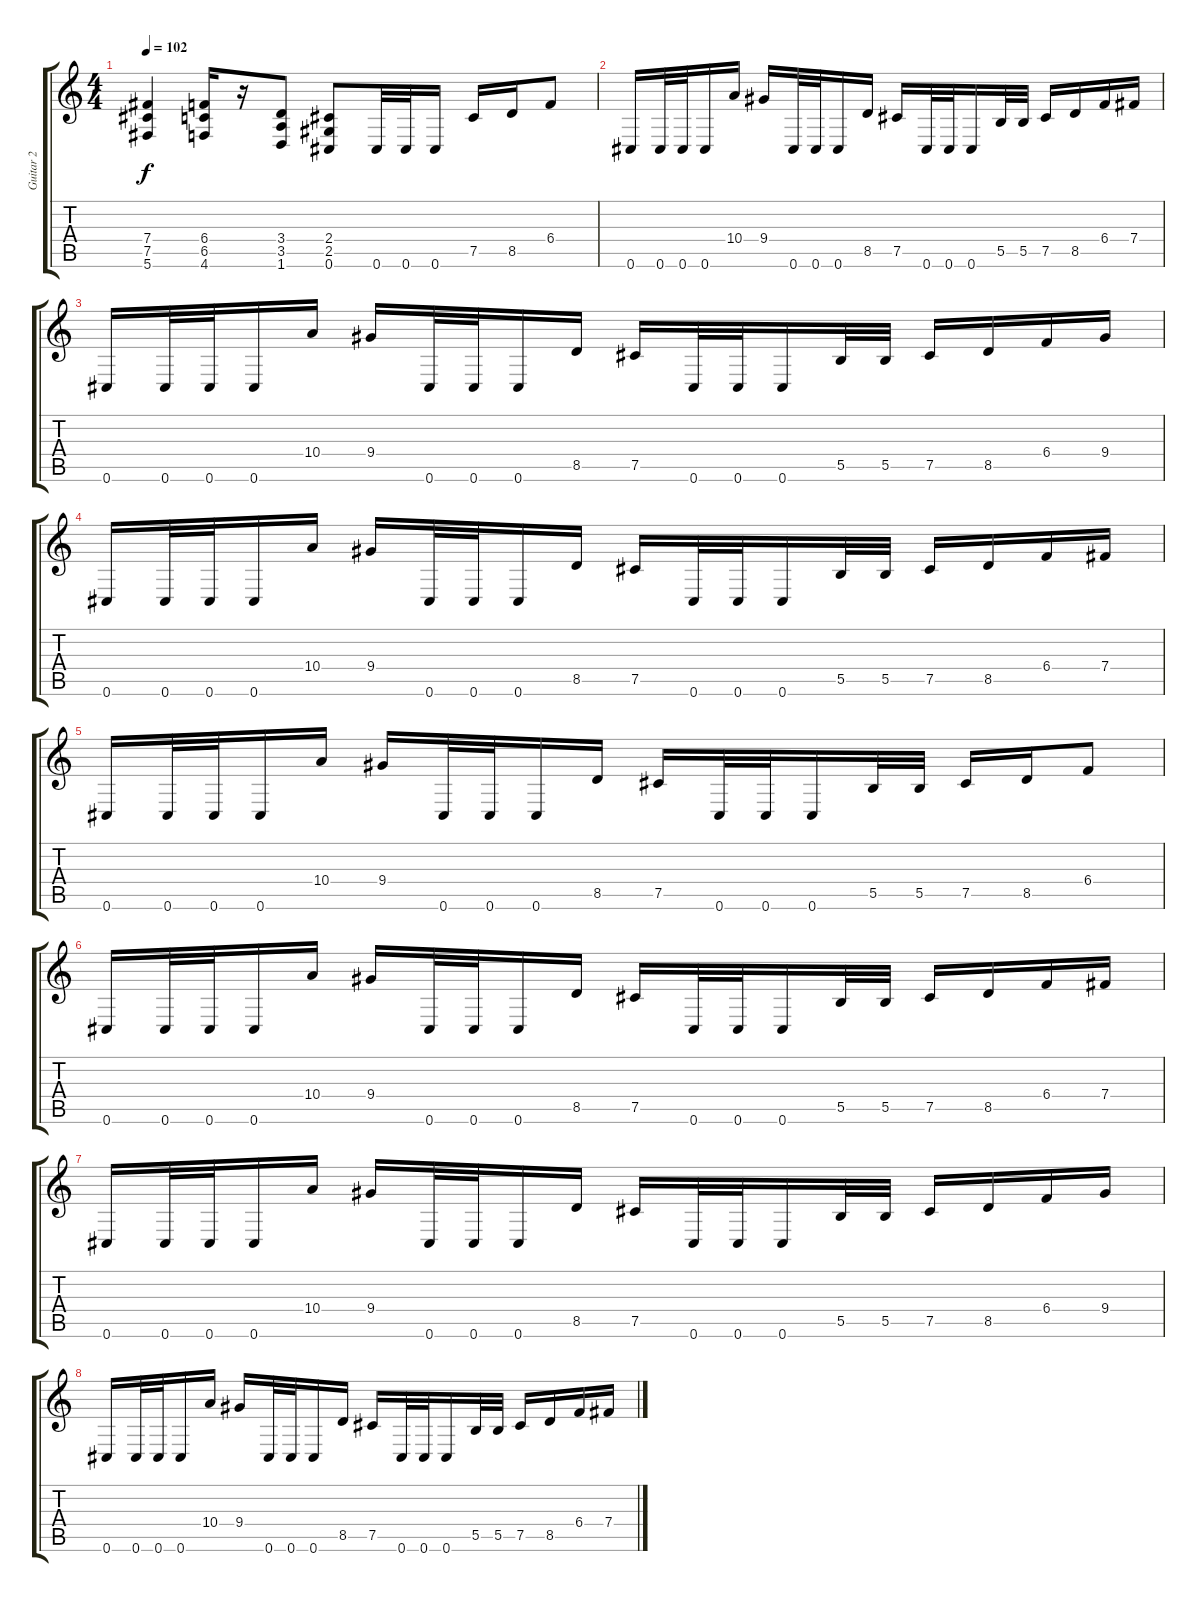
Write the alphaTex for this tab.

\track ("Guitar 2" "Guitar 2") {instrument distortionguitar}
\staff {score tabs}
\tuning (Db4 Ab3 E3 B2 Gb2 Db2) {hide}
\ts (4 4)
\tempo 102
\clef g2
\ks c
(7.4 7.5 5.6).4{dy f} (6.4 6.5 4.6).16 r.16 (3.4 3.5 1.6).8 (2.4 2.5 0.6).8 0.6.32 0.6.32 0.6.16 7.5.16 8.5.16 6.4.8 |
\section ("" "")
0.6.16 0.6.32 0.6.32 0.6.16 10.4.16 9.4.16 0.6.32 0.6.32 0.6.16 8.5.16 7.5.16 0.6.32 0.6.32 0.6.16 5.5.32 5.5.32 7.5.16 8.5.16 6.4.16 7.4.16 |
0.6.16 0.6.32 0.6.32 0.6.16 10.4.16 9.4.16 0.6.32 0.6.32 0.6.16 8.5.16 7.5.16 0.6.32 0.6.32 0.6.16 5.5.32 5.5.32 7.5.16 8.5.16 6.4.16 9.4.16 |
0.6.16 0.6.32 0.6.32 0.6.16 10.4.16 9.4.16 0.6.32 0.6.32 0.6.16 8.5.16 7.5.16 0.6.32 0.6.32 0.6.16 5.5.32 5.5.32 7.5.16 8.5.16 6.4.16 7.4.16 |
0.6.16 0.6.32 0.6.32 0.6.16 10.4.16 9.4.16 0.6.32 0.6.32 0.6.16 8.5.16 7.5.16 0.6.32 0.6.32 0.6.16 5.5.32 5.5.32 7.5.16 8.5.16 6.4.8 |
0.6.16 0.6.32 0.6.32 0.6.16 10.4.16 9.4.16 0.6.32 0.6.32 0.6.16 8.5.16 7.5.16 0.6.32 0.6.32 0.6.16 5.5.32 5.5.32 7.5.16 8.5.16 6.4.16 7.4.16 |
0.6.16 0.6.32 0.6.32 0.6.16 10.4.16 9.4.16 0.6.32 0.6.32 0.6.16 8.5.16 7.5.16 0.6.32 0.6.32 0.6.16 5.5.32 5.5.32 7.5.16 8.5.16 6.4.16 9.4.16 |
0.6.16 0.6.32 0.6.32 0.6.16 10.4.16 9.4.16 0.6.32 0.6.32 0.6.16 8.5.16 7.5.16 0.6.32 0.6.32 0.6.16 5.5.32 5.5.32 7.5.16 8.5.16 6.4.16 7.4.16
